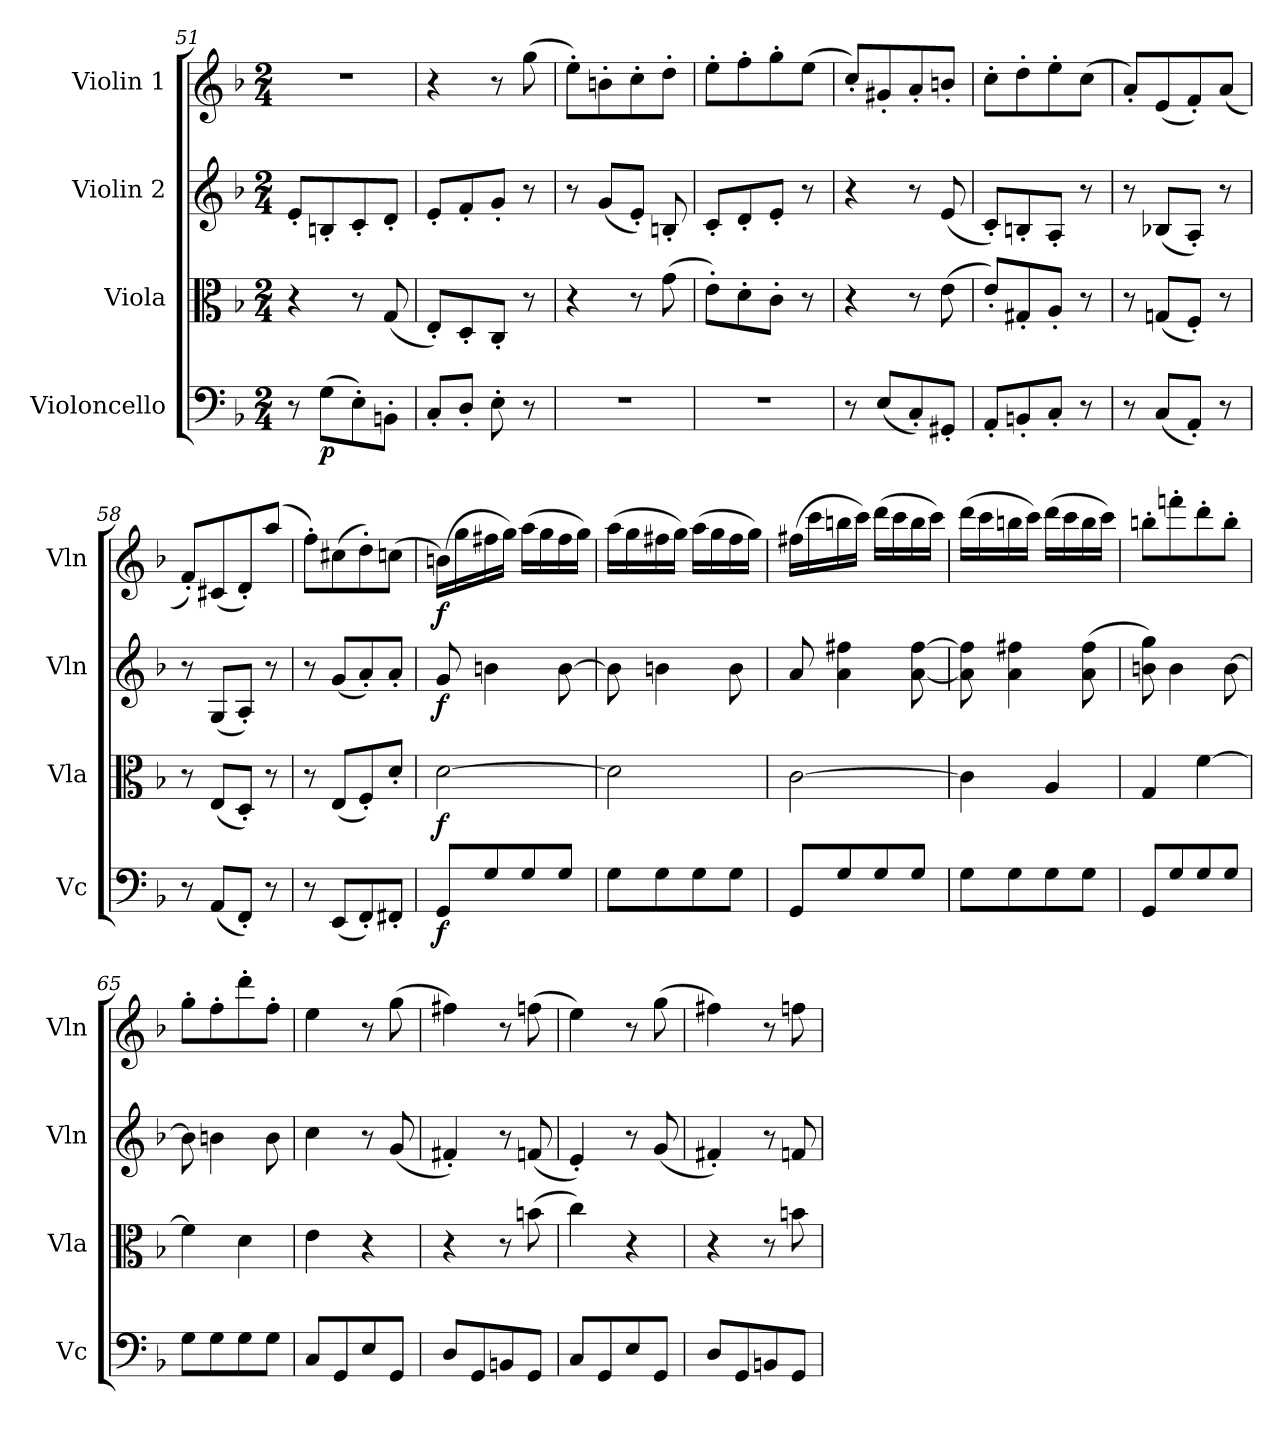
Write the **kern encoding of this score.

**kern	**dynam	**kern	**dynam	**kern	**dynam	**kern	**dynam
*part4	*part4	*part3	*part3	*part2	*part2	*part1	*part1
*staff4	*staff4	*staff3	*staff3	*staff2	*staff2	*staff1	*staff1
*I"Violoncello	*	*I"Viola	*	*I"Violin 2	*	*I"Violin 1	*
*I'Vc	*	*I'Vla	*	*I'Vln	*	*I'Vln	*
*clefF4	*	*clefC3	*	*clefG2	*	*clefG2	*
*k[b-]	*	*k[b-]	*	*k[b-]	*	*k[b-]	*
*M2/4	*	*M2/4	*	*M2/4	*	*M2/4	*
=51	=51	=51	=51	=51	=51	=51	=51
8r	.	4r	.	8e'/L	.	2r	.
!	!LO:DY:b	!	!	!	!	!	!
(8G\L	p	.	.	8Bn'/	.	.	.
8E'\)	.	8r	.	8c'/	.	.	.
8BBn'\J	.	(8G/	.	8d'/J	.	.	.
=52	=52	=52	=52	=52	=52	=52	=52
8C'/L	.	8E'/L)	.	8e'/L	.	4r	.
8D'/J	.	8D'/	.	8f'/	.	.	.
8E'\	.	8C'/J	.	8g'/J	.	8r	.
8r	.	8r	.	8r	.	(8gg\	.
=53	=53	=53	=53	=53	=53	=53	=53
2r	.	4r	.	8r	.	8ee'\L)	.
.	.	.	.	(8g/L	.	8bn'\	.
.	.	8r	.	8e'/J)	.	8cc'\	.
.	.	(8g\	.	8Bn'/	.	8dd'\J	.
=54	=54	=54	=54	=54	=54	=54	=54
2r	.	8e'\L)	.	8c'/L	.	8ee'\L	.
.	.	8d'\	.	8d'/	.	8ff'\	.
.	.	8c'\J	.	8e'/J	.	8gg'\	.
.	.	8r	.	8r	.	(8ee\J	.
=55	=55	=55	=55	=55	=55	=55	=55
8r	.	4r	.	4r	.	8cc'/L)	.
(8E/L	.	.	.	.	.	8g#X'/	.
8C'/)	.	8r	.	8r	.	8a'/	.
8GG#X'/J	.	(8e\	.	(8e/	.	8bn'/J	.
=56	=56	=56	=56	=56	=56	=56	=56
8AA'/L	.	8e'/L)	.	8c'/L)	.	8cc'\L	.
8BBn'/	.	8G#X'/	.	8Bn'/	.	8dd'\	.
8C'/J	.	8A'/J	.	8A'/J	.	8ee'\	.
8r	.	8r	.	8r	.	(8cc\J	.
=57	=57	=57	=57	=57	=57	=57	=57
8r	.	8r	.	8r	.	8a'/L)	.
(8C/L	.	(8Gn/L	.	(8B-X/L	.	(8e/	.
8AA'/J)	.	8F'/J)	.	8A'/J)	.	8f'/)	.
8r	.	8r	.	8r	.	(8a/J	.
!!LO:LB:g=z
=58	=58	=58	=58	=58	=58	=58	=58
8r	.	8r	.	8r	.	8f'/L)	.
(8AA/L	.	(8E/L	.	(8G/L	.	(8c#X/	.
8FF'/J)	.	8D'/J)	.	8A'/J)	.	8d'/)	.
8r	.	8r	.	8r	.	(8aa/J	.
=59	=59	=59	=59	=59	=59	=59	=59
8r	.	8r	.	8r	.	8ff'\L)	.
(8EE/L	.	(8E/L	.	(8g/L	.	(8cc#X\	.
8FF'/)	.	8F'/)	.	8a'/)	.	8dd'\)	.
8FF#X'/J	.	8d'/J	.	8a'/J	.	(8ccn\J	.
=60	=60	=60	=60	=60	=60	=60	=60
!	!LO:DY:b	!	!LO:DY:b	!	!LO:DY:b	!	!LO:DY:b
8GG/L	f	[2d\	f	8g/	f	(16bn\LL)	f
.	.	.	.	.	.	16gg\	.
8G/	.	.	.	4bn\	.	16ff#X\	.
.	.	.	.	.	.	16gg\JJ)	.
8G/	.	.	.	.	.	(16aa\LL	.
.	.	.	.	.	.	16gg\	.
8G/J	.	.	.	[8b\	.	16ff#\	.
.	.	.	.	.	.	16gg\JJ)	.
=61	=61	=61	=61	=61	=61	=61	=61
8G\L	.	2d\]	.	8b\]	.	(16aa\LL	.
.	.	.	.	.	.	16gg\	.
8G\	.	.	.	4bn\	.	16ff#X\	.
.	.	.	.	.	.	16gg\JJ)	.
8G\	.	.	.	.	.	(16aa\LL	.
.	.	.	.	.	.	16gg\	.
8G\J	.	.	.	8b\	.	16ff#\	.
.	.	.	.	.	.	16gg\JJ)	.
=62	=62	=62	=62	=62	=62	=62	=62
8GG/L	.	[2c\	.	8a/	.	(16ff#X\LL	.
.	.	.	.	.	.	16ccc\	.
8G/	.	.	.	4a\ 4ff#X\	.	16bbn\	.
.	.	.	.	.	.	16ccc\JJ)	.
8G/	.	.	.	.	.	(16ddd\LL	.
.	.	.	.	.	.	16ccc\	.
8G/J	.	.	.	[8a\ [8ff#\	.	16bb\	.
.	.	.	.	.	.	16ccc\JJ)	.
!!LO:LB:g=z
=63	=63	=63	=63	=63	=63	=63	=63
8G\L	.	4c\]	.	8a\] 8ff#\]	.	(16ddd\LL	.
.	.	.	.	.	.	16ccc\	.
8G\	.	.	.	4a\ 4ff#X\	.	16bbn\	.
.	.	.	.	.	.	16ccc\JJ)	.
8G\	.	4A/	.	.	.	(16ddd\LL	.
.	.	.	.	.	.	16ccc\	.
8G\J	.	.	.	(8a\ 8ff#\	.	16bb\	.
.	.	.	.	.	.	16ccc\JJ)	.
!!LO:PB:g=z
=64	=64	=64	=64	=64	=64	=64	=64
8GG/L	.	4G/	.	8bn\ 8gg\)	.	8bbn'\L	.
8G/	.	.	.	4b\	.	8fffn'\	.
8G/	.	[4f\	.	.	.	8ddd'\	.
8G/J	.	.	.	[8b\	.	8bb'\J	.
=65	=65	=65	=65	=65	=65	=65	=65
8G\L	.	4f\]	.	8b\]	.	8gg'\L	.
8G\	.	.	.	4bn\	.	8ff'\	.
8G\	.	4d\	.	.	.	8ddd'\	.
8G\J	.	.	.	8b\	.	8ff'\J	.
=66	=66	=66	=66	=66	=66	=66	=66
8C/L	.	4e\	.	4cc\	.	4ee\	.
8GG/	.	.	.	.	.	.	.
8E/	.	4r	.	8r	.	8r	.
8GG/J	.	.	.	(8g/	.	(8gg\	.
=67	=67	=67	=67	=67	=67	=67	=67
8D/L	.	4r	.	4f#X'/)	.	4ff#X\)	.
8GG/	.	.	.	.	.	.	.
8BBn/	.	8r	.	8r	.	8r	.
8GG/J	.	(8bn\	.	(8fn/	.	(8ffn\	.
=68	=68	=68	=68	=68	=68	=68	=68
8C/L	.	4cc\)	.	4e'/)	.	4ee\)	.
8GG/	.	.	.	.	.	.	.
8E/	.	4r	.	8r	.	8r	.
8GG/J	.	.	.	(8g/	.	(8gg\	.
=69	=69	=69	=69	=69	=69	=69	=69
8D/L	.	4r	.	4f#X'/)	.	4ff#X\)	.
8GG/	.	.	.	.	.	.	.
8BBn/	.	8r	.	8r	.	8r	.
8GG/J	.	8bn\	.	8fn/	.	8ffn\	.
=	=	=	=	=	=	=	=
*-	*-	*-	*-	*-	*-	*-	*-
